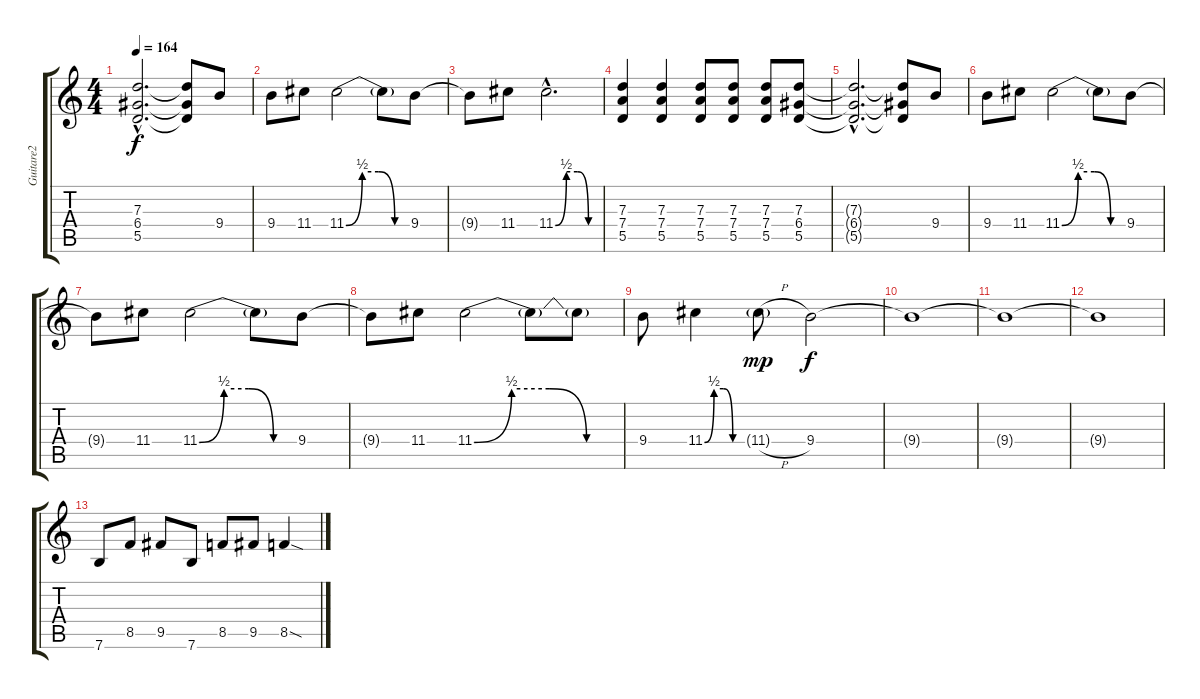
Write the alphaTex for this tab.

\track ("Guitare2" "Guitare2") {instrument distortionguitar}
\staff {score tabs}
\tuning (E4 B3 G3 D3 A2 E2) {hide}
\ts (4 4)
\tempo 164
\clef g2
\ks c
(7.3{hac t} 6.4{hac t} 5.5{hac t}).2{d dy f} (7.3{t} 6.4{t} 5.5{t}).8 9.4.8 |
9.4.8 11.4.8 11.4{be (custom 0 0 15 2 30 2 45 0 60 0)}.2 11.4{t}.8 9.4.8 |
9.4{t}.8 11.4.8 11.4{be (custom 0 0 15 2 30 2 45 0 60 0) hac}.2{d} |
(7.3 7.4 5.5).4 (7.3 7.4 5.5).4 (7.3 7.4 5.5).8 (7.3 7.4 5.5).8 (7.3 7.4 5.5).8 (7.3 6.4 5.5).8 |
(7.3{hac t} 6.4{hac t} 5.5{hac t}).2{d} (7.3{t} 6.4{t} 5.5{t}).8 9.4.8 |
9.4.8 11.4.8 11.4{be (custom 0 0 15 2 30 2 45 0 60 0)}.2 11.4{t}.8 9.4.8 |
9.4{t}.8 11.4.8 11.4{be (custom 0 0 15 2 30 2 45 0 60 0)}.2 11.4{t}.8 9.4.8 |
9.4{t}.8 11.4.8 11.4{be (custom 0 0 15 2 30 2 45 0 60 0)}.2 11.4{t}.8 11.4{t}.8 |
9.4.8 11.4{be (custom 0 0 15 2 30 2 45 0 60 0)}.4 11.4{h g}.8{dy mp} 9.4.2{dy f} |
9.4{t}.1 |
9.4{t}.1 |
9.4{t}.1 |
7.6.8 8.5.8 9.5.8 7.6.8 8.5.8 9.5.8 8.5{sod}.4
